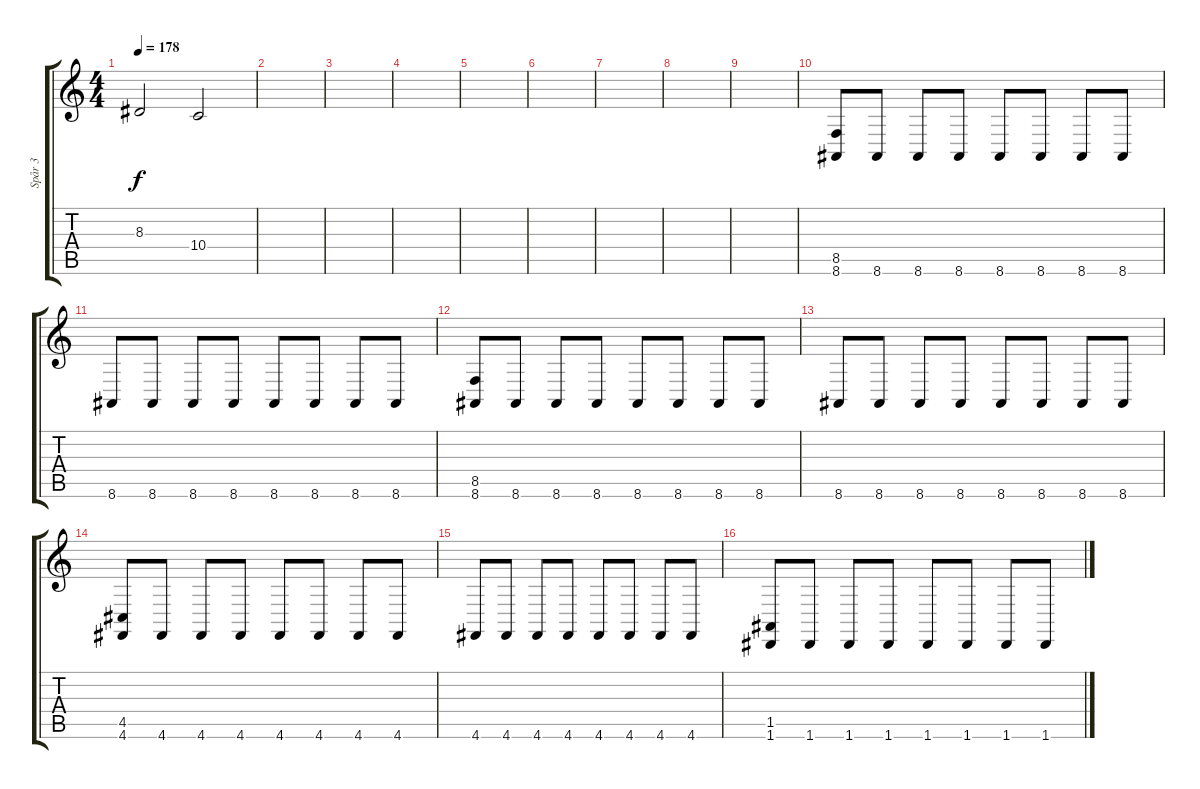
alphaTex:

\track ("Spår 3" "Spår 3") {instrument lead2sawtooth}
\staff {score tabs}
\tuning (E4 B3 G3 D3 A2 D2) {hide}
\ts (4 4)
\tempo 178
\clef g2
\ks c
8.3.2{dy f} 10.4.2 |
|
|
|
|
|
|
|
|
(8.5 8.6).8 8.6.8 8.6.8 8.6.8 8.6.8 8.6.8 8.6.8 8.6.8 |
8.6.8 8.6.8 8.6.8 8.6.8 8.6.8 8.6.8 8.6.8 8.6.8 |
(8.5 8.6).8 8.6.8 8.6.8 8.6.8 8.6.8 8.6.8 8.6.8 8.6.8 |
8.6.8 8.6.8 8.6.8 8.6.8 8.6.8 8.6.8 8.6.8 8.6.8 |
(4.5 4.6).8 4.6.8 4.6.8 4.6.8 4.6.8 4.6.8 4.6.8 4.6.8 |
4.6.8 4.6.8 4.6.8 4.6.8 4.6.8 4.6.8 4.6.8 4.6.8 |
(1.5 1.6).8 1.6.8 1.6.8 1.6.8 1.6.8 1.6.8 1.6.8 1.6.8
